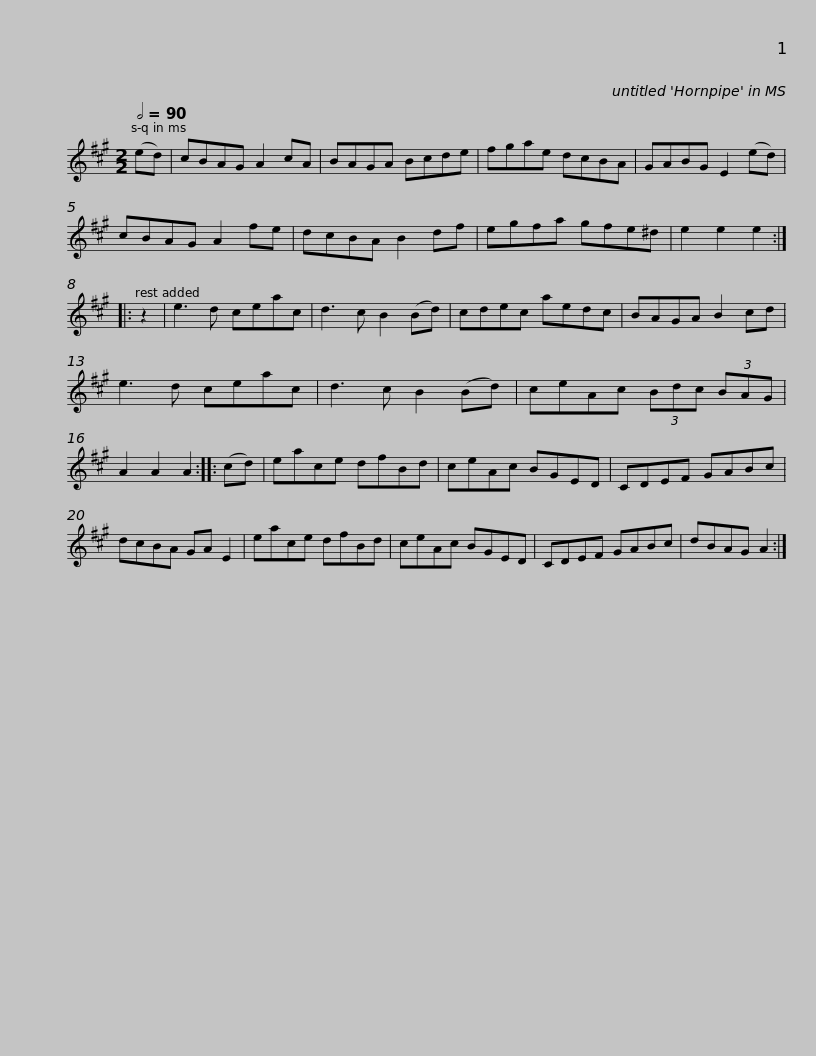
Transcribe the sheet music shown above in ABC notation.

X:1
L:1/8
Q:1/2=90
M:2/2
I:linebreak $
K:A
V:1 treble
V:1
 (ed) | cBAG A2 cA | BAGA Bcde | fgae dcBA | GABG E2 (ed) | %5
 cBAG A2 fe |$ dcBA B2 df | egfa gfe^d | e2 e2 e2 :: z2 | %10
 e3 d ceac | d3 c B2 (Bd) | cdec aedc |$ BAGA B2 cd | e3 d ceac | %15
 d3 c B2 (Bd) | ceAc (3Bdc (3BAG | A2 A2 A2 :: (cd) | eace dfBd |$ %20
 ceAc BGED | CDEF GABc | dcBA GA E2 | eace dfBd | ceAc BGED |$ %25
 CDEF GABc | dBAG A2 :| %27
